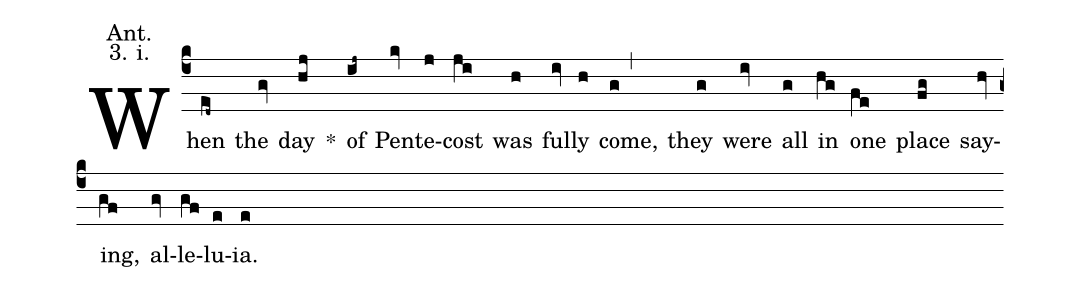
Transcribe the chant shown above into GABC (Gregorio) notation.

annotation: Ant.;
annotation: 3. i.;
%%
(c4) When(ed~) the(gv) day(hj) <sp>*</sp>() of(ij~) Pen(kv)te(j)cost(ji) was(h) ful(iv)ly(h) come,(g,) they(g) were(iv) all(g) in(hg) one(fe) place(fg) say(hv)ing,(gf) al(gv)le(gf)lu(e)ia.(e)
